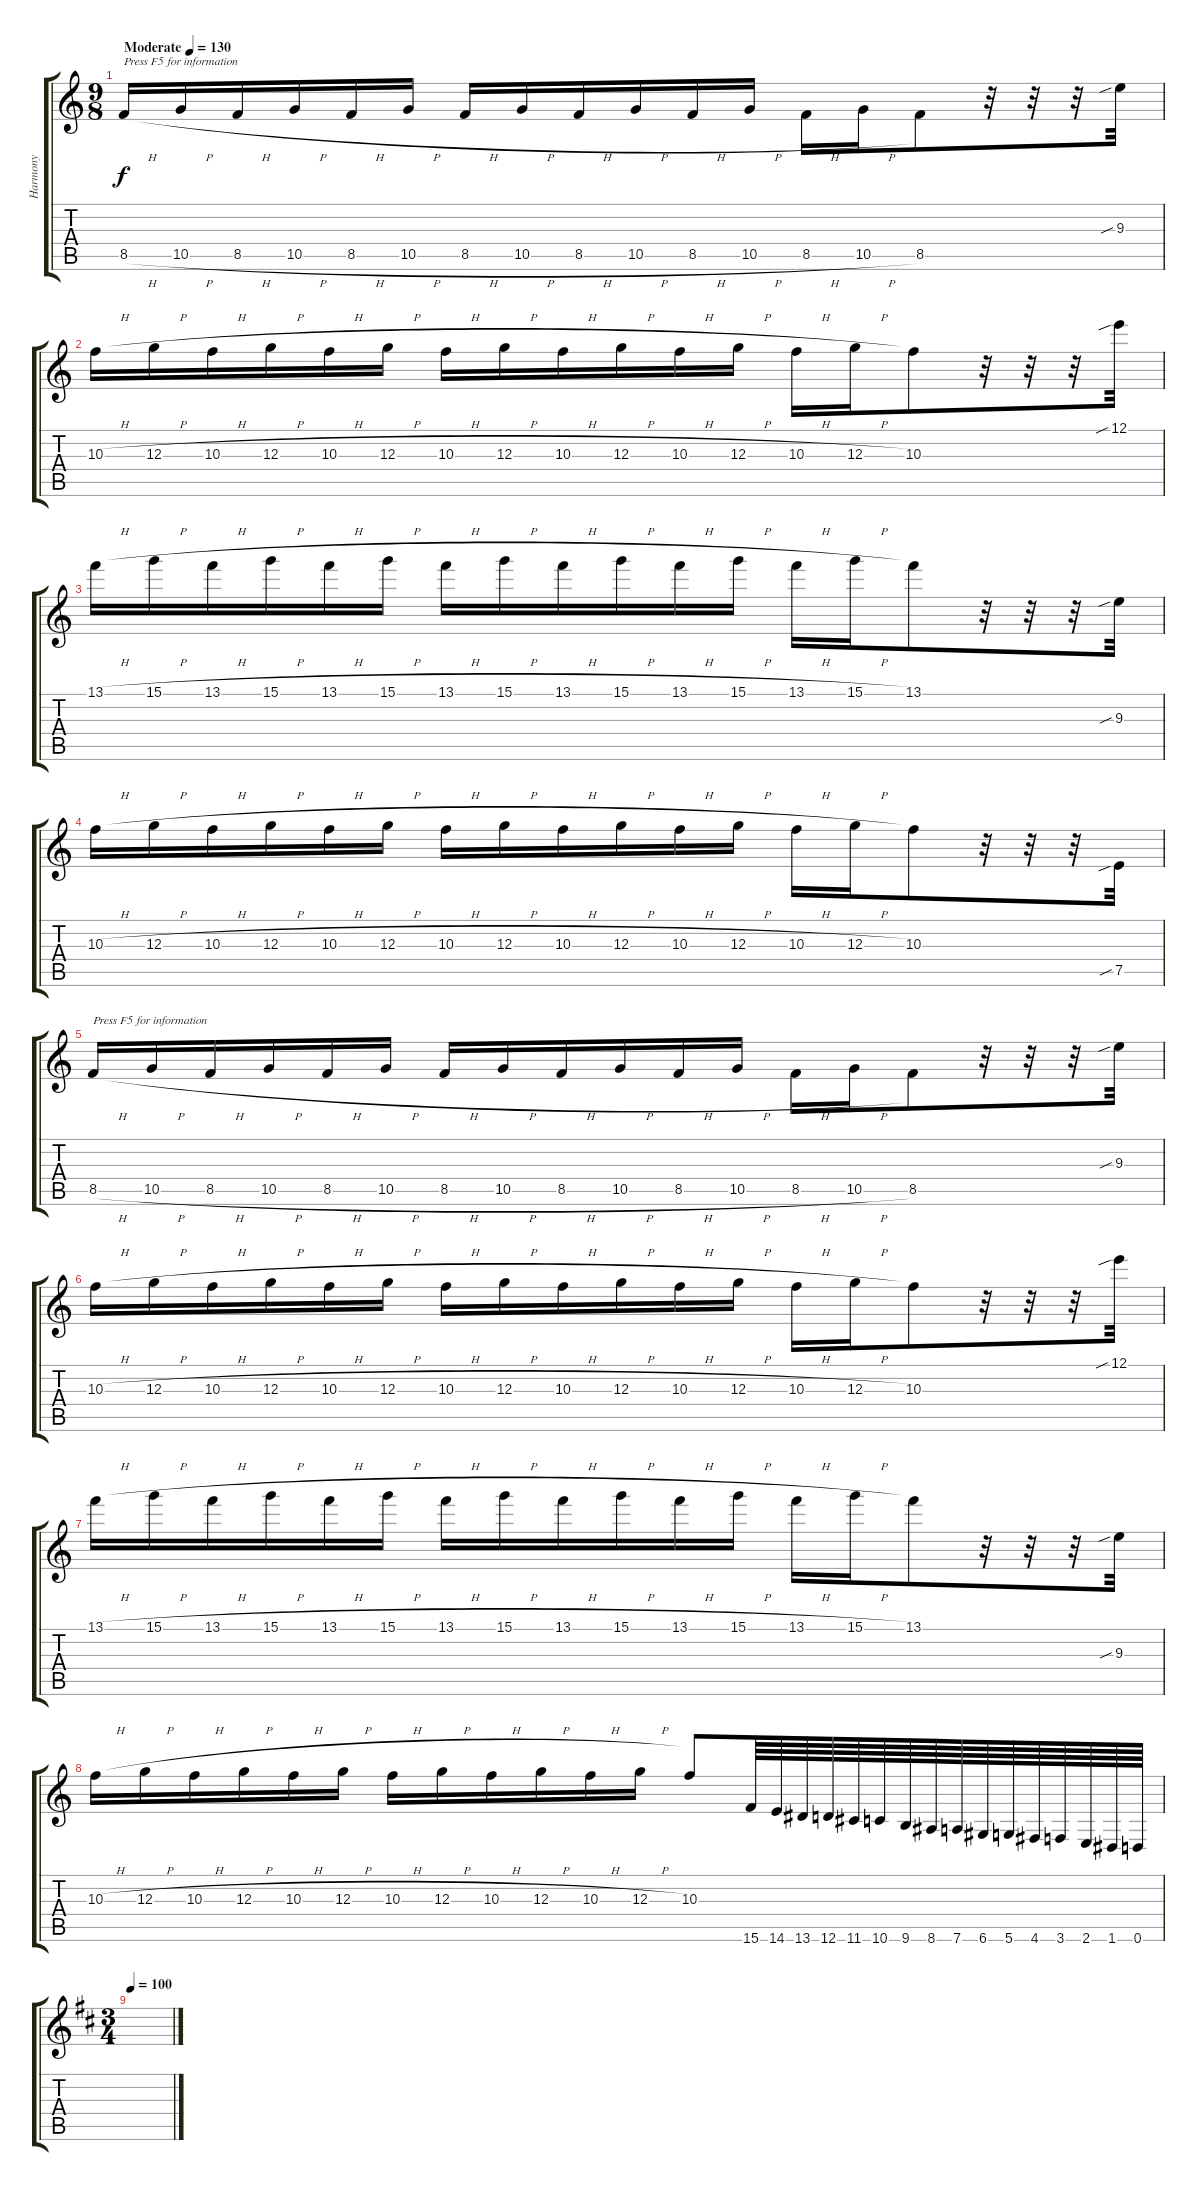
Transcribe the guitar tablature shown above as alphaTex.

\track ("Harmony" "Harmony") {instrument distortionguitar}
\staff {score tabs}
\tuning (E4 B3 G3 D3 A2 D2) {hide}
\ts (9 8)
\tempo (130 "Moderate")
\clef g2
\ks c
8.5{h}.16{txt "Press F5 for information" dy f instrument distortionguitar} 10.5{h}.16 8.5{h}.16 10.5{h}.16 8.5{h}.16 10.5{h}.16 8.5{h}.16 10.5{h}.16 8.5{h}.16 10.5{h}.16 8.5{h}.16 10.5{h}.16 8.5{h}.16 10.5{h}.16 8.5.8 r.32 r.32 r.32 9.3{sib}.32 |
10.3{h}.16 12.3{h}.16 10.3{h}.16 12.3{h}.16 10.3{h}.16 12.3{h}.16 10.3{h}.16 12.3{h}.16 10.3{h}.16 12.3{h}.16 10.3{h}.16 12.3{h}.16 10.3{h}.16 12.3{h}.16 10.3.8 r.32 r.32 r.32 12.1{sib}.32 |
13.1{h}.16 15.1{h}.16 13.1{h}.16 15.1{h}.16 13.1{h}.16 15.1{h}.16 13.1{h}.16 15.1{h}.16 13.1{h}.16 15.1{h}.16 13.1{h}.16 15.1{h}.16 13.1{h}.16 15.1{h}.16 13.1.8 r.32 r.32 r.32 9.3{sib}.32 |
10.3{h}.16 12.3{h}.16 10.3{h}.16 12.3{h}.16 10.3{h}.16 12.3{h}.16 10.3{h}.16 12.3{h}.16 10.3{h}.16 12.3{h}.16 10.3{h}.16 12.3{h}.16 10.3{h}.16 12.3{h}.16 10.3.8 r.32 r.32 r.32 7.5{sib}.32 |
8.5{h}.16{txt "Press F5 for information"} 10.5{h}.16 8.5{h}.16 10.5{h}.16 8.5{h}.16 10.5{h}.16 8.5{h}.16 10.5{h}.16 8.5{h}.16 10.5{h}.16 8.5{h}.16 10.5{h}.16 8.5{h}.16 10.5{h}.16 8.5.8 r.32 r.32 r.32 9.3{sib}.32 |
10.3{h}.16 12.3{h}.16 10.3{h}.16 12.3{h}.16 10.3{h}.16 12.3{h}.16 10.3{h}.16 12.3{h}.16 10.3{h}.16 12.3{h}.16 10.3{h}.16 12.3{h}.16 10.3{h}.16 12.3{h}.16 10.3.8 r.32 r.32 r.32 12.1{sib}.32 |
13.1{h}.16 15.1{h}.16 13.1{h}.16 15.1{h}.16 13.1{h}.16 15.1{h}.16 13.1{h}.16 15.1{h}.16 13.1{h}.16 15.1{h}.16 13.1{h}.16 15.1{h}.16 13.1{h}.16 15.1{h}.16 13.1.8 r.32 r.32 r.32 9.3{sib}.32 |
10.3{h}.16 12.3{h}.16 10.3{h}.16 12.3{h}.16 10.3{h}.16 12.3{h}.16 10.3{h}.16 12.3{h}.16 10.3{h}.16 12.3{h}.16 10.3{h}.16 12.3{h}.16 10.3.8 15.6.64 14.6.64 13.6.64 12.6.64 11.6.64 10.6.64 9.6.64 8.6.64 7.6.64 6.6.64 5.6.64 4.6.64 3.6.64 2.6.64 1.6.64 0.6.64 |
\ts (3 4)
\tempo 100
\ks d
